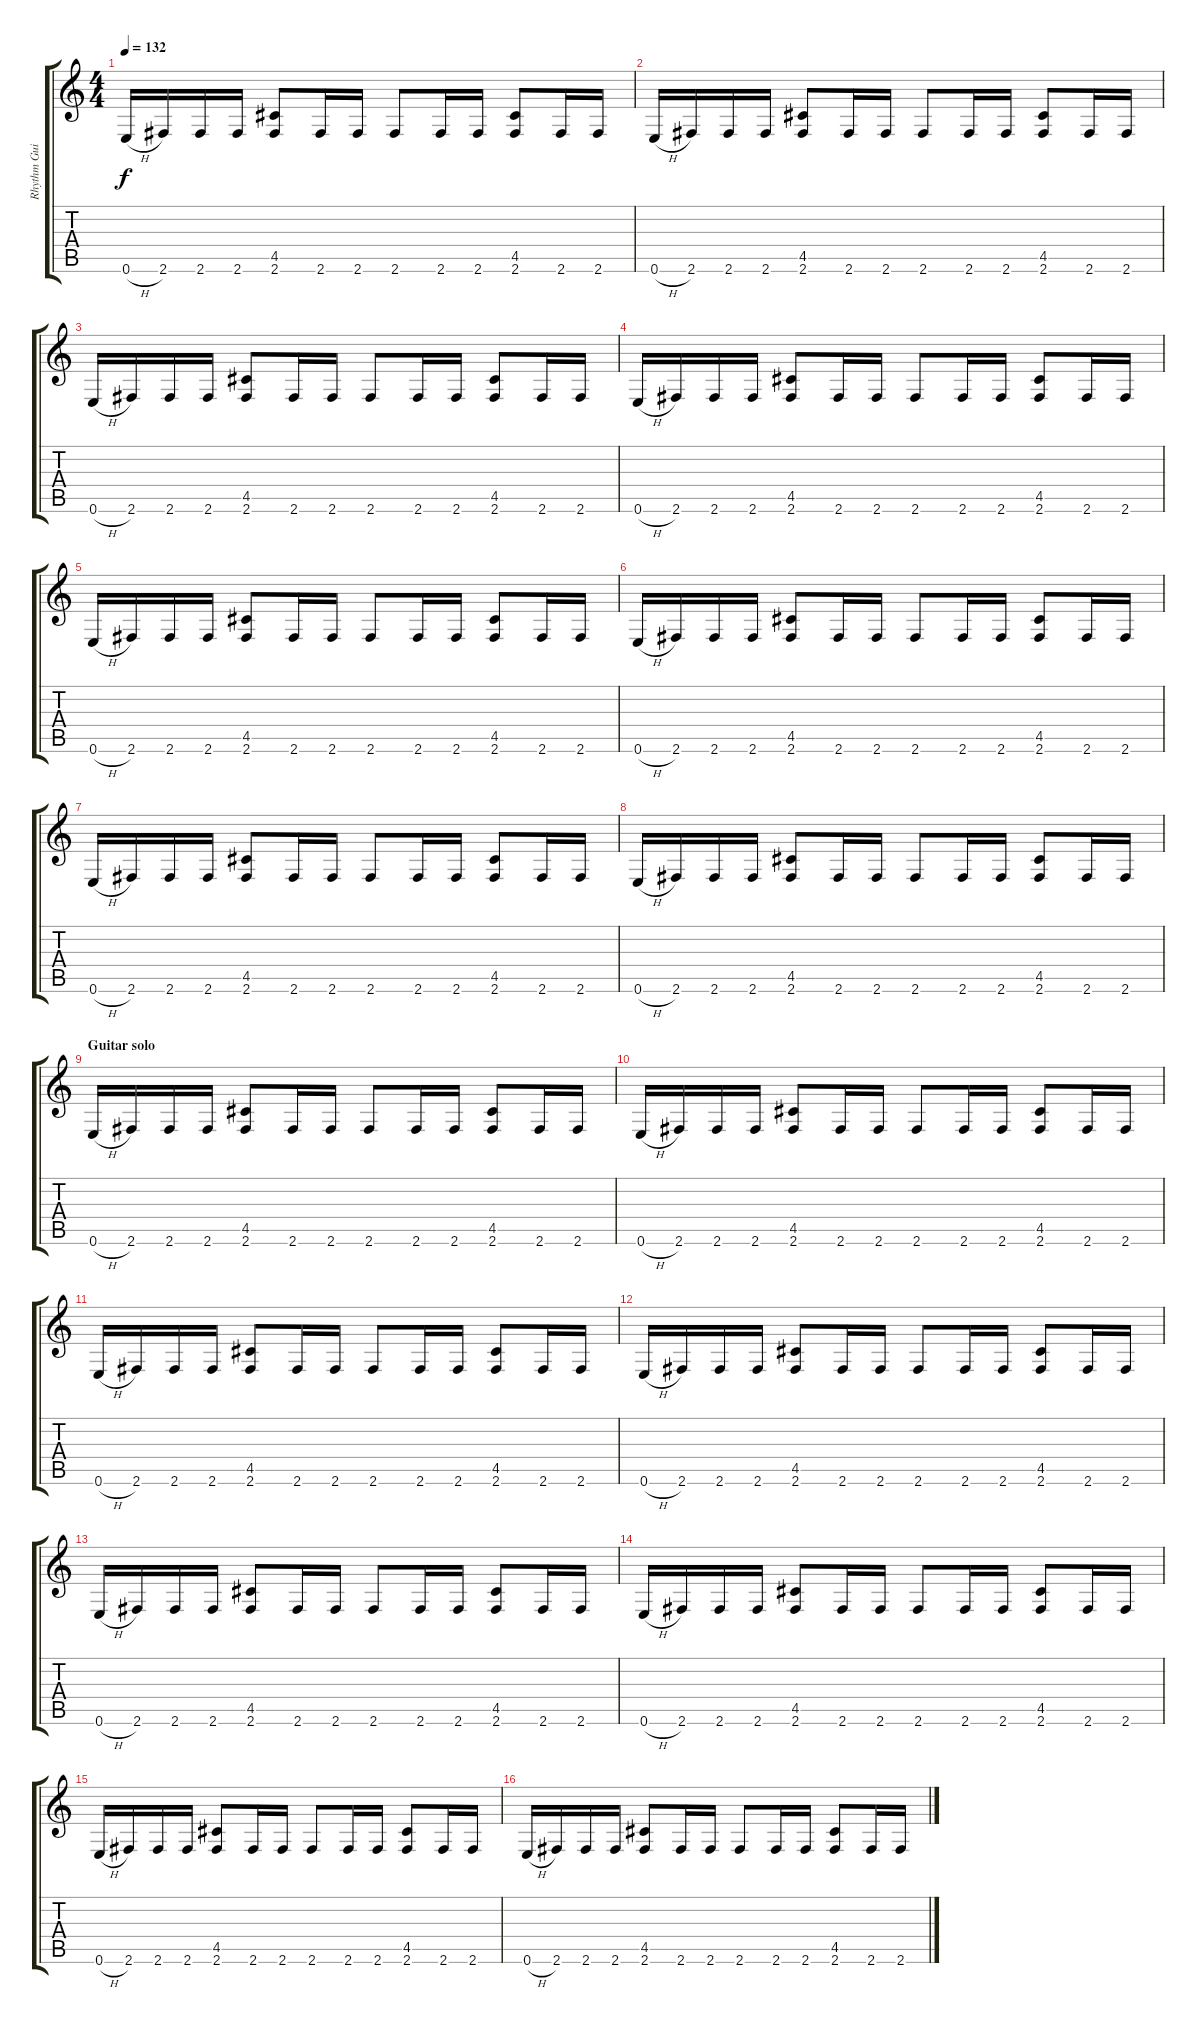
\track ("Rhythm Guitar" "Rhythm Gui") {instrument distortionguitar}
\staff {score tabs}
\tuning (E4 B3 G3 D3 A2 E2) {hide}
\ts (4 4)
\tempo 132
\clef g2
\ks c
0.6{h}.16{dy f} 2.6.16 2.6.16 2.6.16 (4.5 2.6).8 2.6.16 2.6.16 2.6.8 2.6.16 2.6.16 (4.5 2.6).8 2.6.16 2.6.16 |
0.6{h}.16 2.6.16 2.6.16 2.6.16 (4.5 2.6).8 2.6.16 2.6.16 2.6.8 2.6.16 2.6.16 (4.5 2.6).8 2.6.16 2.6.16 |
0.6{h}.16 2.6.16 2.6.16 2.6.16 (4.5 2.6).8 2.6.16 2.6.16 2.6.8 2.6.16 2.6.16 (4.5 2.6).8 2.6.16 2.6.16 |
0.6{h}.16 2.6.16 2.6.16 2.6.16 (4.5 2.6).8 2.6.16 2.6.16 2.6.8 2.6.16 2.6.16 (4.5 2.6).8 2.6.16 2.6.16 |
0.6{h}.16 2.6.16 2.6.16 2.6.16 (4.5 2.6).8 2.6.16 2.6.16 2.6.8 2.6.16 2.6.16 (4.5 2.6).8 2.6.16 2.6.16 |
0.6{h}.16 2.6.16 2.6.16 2.6.16 (4.5 2.6).8 2.6.16 2.6.16 2.6.8 2.6.16 2.6.16 (4.5 2.6).8 2.6.16 2.6.16 |
0.6{h}.16 2.6.16 2.6.16 2.6.16 (4.5 2.6).8 2.6.16 2.6.16 2.6.8 2.6.16 2.6.16 (4.5 2.6).8 2.6.16 2.6.16 |
0.6{h}.16 2.6.16 2.6.16 2.6.16 (4.5 2.6).8 2.6.16 2.6.16 2.6.8 2.6.16 2.6.16 (4.5 2.6).8 2.6.16 2.6.16 |
\section ("" "Guitar solo")
0.6{h}.16 2.6.16 2.6.16 2.6.16 (4.5 2.6).8 2.6.16 2.6.16 2.6.8 2.6.16 2.6.16 (4.5 2.6).8 2.6.16 2.6.16 |
0.6{h}.16 2.6.16 2.6.16 2.6.16 (4.5 2.6).8 2.6.16 2.6.16 2.6.8 2.6.16 2.6.16 (4.5 2.6).8 2.6.16 2.6.16 |
0.6{h}.16 2.6.16 2.6.16 2.6.16 (4.5 2.6).8 2.6.16 2.6.16 2.6.8 2.6.16 2.6.16 (4.5 2.6).8 2.6.16 2.6.16 |
0.6{h}.16 2.6.16 2.6.16 2.6.16 (4.5 2.6).8 2.6.16 2.6.16 2.6.8 2.6.16 2.6.16 (4.5 2.6).8 2.6.16 2.6.16 |
0.6{h}.16 2.6.16 2.6.16 2.6.16 (4.5 2.6).8 2.6.16 2.6.16 2.6.8 2.6.16 2.6.16 (4.5 2.6).8 2.6.16 2.6.16 |
0.6{h}.16 2.6.16 2.6.16 2.6.16 (4.5 2.6).8 2.6.16 2.6.16 2.6.8 2.6.16 2.6.16 (4.5 2.6).8 2.6.16 2.6.16 |
0.6{h}.16 2.6.16 2.6.16 2.6.16 (4.5 2.6).8 2.6.16 2.6.16 2.6.8 2.6.16 2.6.16 (4.5 2.6).8 2.6.16 2.6.16 |
0.6{h}.16 2.6.16 2.6.16 2.6.16 (4.5 2.6).8 2.6.16 2.6.16 2.6.8 2.6.16 2.6.16 (4.5 2.6).8 2.6.16 2.6.16
